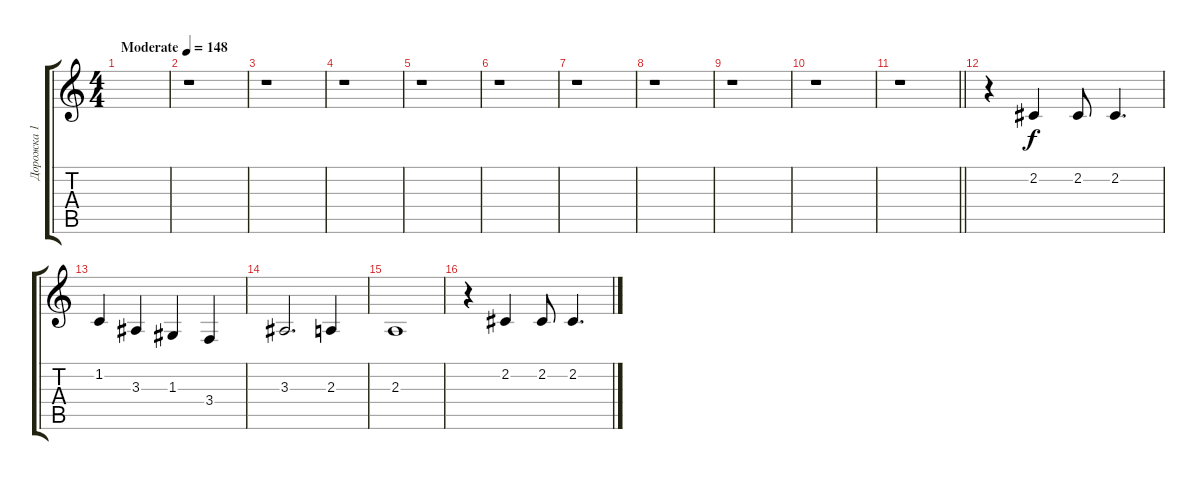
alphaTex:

\track ("Дорожка 1" "Дорожка 1") {instrument flute}
\staff {score tabs}
\tuning (E4 B3 G3 D3 A2 E2) {hide}
\ts (4 4)
\tempo (148 "Moderate")
\clef g2
\ks c
|
r.1 |
r.1 |
r.1 |
r.1 |
r.1 |
r.1 |
r.1 |
r.1 |
r.1 |
\barLineRight lightlight
r.1 |
r.4 2.2.4 2.2.8 2.2.4{d} |
1.2.4 3.3.4 1.3.4 3.4.4 |
3.3.2{d} 2.3.4 |
2.3.1 |
r.4 2.2.4 2.2.8 2.2.4{d}
